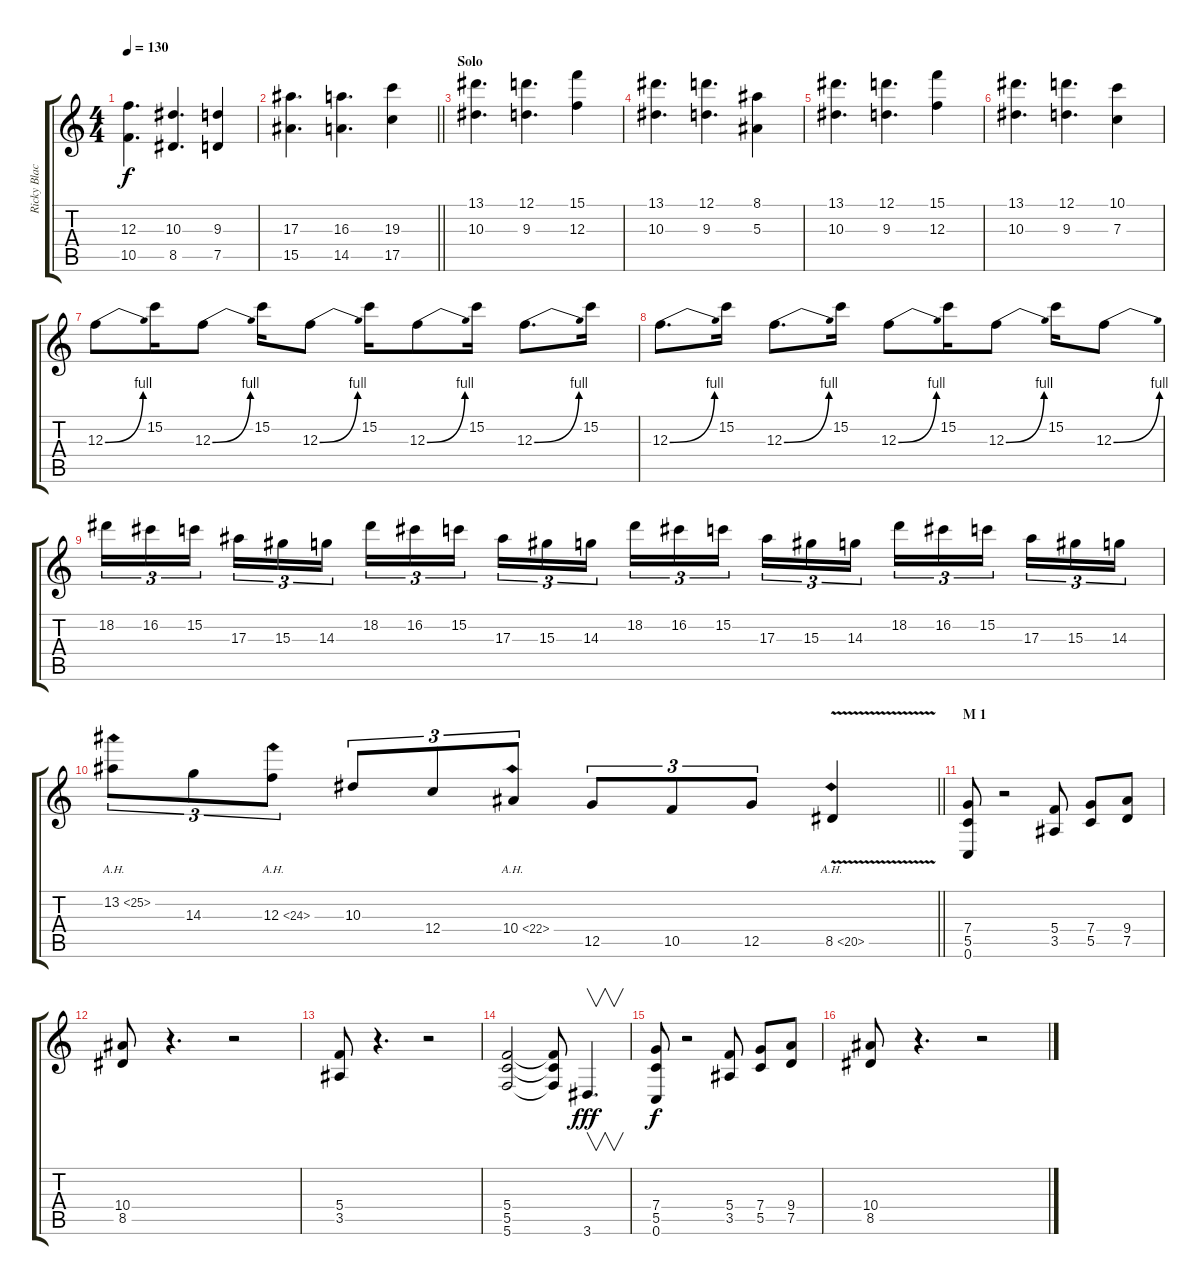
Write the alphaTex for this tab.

\track ("Ricky Black" "Ricky Blac") {instrument overdrivenguitar}
\staff {score tabs}
\tuning (D4 A3 F3 C3 G2 C2) {hide}
\ts (4 4)
\tempo 130
\clef g2
\ks c
(12.3 10.5).4{d dy f} (10.3 8.5).4{d} (9.3 7.5).4 |
\barLineRight lightlight
(17.3 15.5).4{d} (16.3 14.5).4{d} (19.3 17.5).4 |
\section ("" "Solo")
(13.1 10.3).4{d} (12.1 9.3).4{d} (15.1 12.3).4 |
(13.1 10.3).4{d} (12.1 9.3).4{d} (8.1 5.3).4 |
(13.1 10.3).4{d} (12.1 9.3).4{d} (15.1 12.3).4 |
(13.1 10.3).4{d} (12.1 9.3).4{d} (10.1 7.3).4 |
12.3{be (bend 0 0 60 4)}.8{volume 16} 15.2.16 12.3{be (bend 0 0 60 4)}.8 15.2.16 12.3{be (bend 0 0 60 4)}.8 15.2.16 12.3{be (bend 0 0 60 4)}.8 15.2.16 12.3{be (bend 0 0 60 4)}.8{d} 15.2.16 |
12.3{be (bend 0 0 60 4)}.8{d} 15.2.16 12.3{be (bend 0 0 60 4)}.8{d} 15.2.16 12.3{be (bend 0 0 60 4)}.8 15.2.16 12.3{be (bend 0 0 60 4)}.8 15.2.16 12.3{be (bend 0 0 60 4)}.8 |
18.2.16{tu (3 2)} 16.2.16{tu (3 2)} 15.2.16{tu (3 2) beam splitsecondary} 17.3.16{tu (3 2)} 15.3.16{tu (3 2)} 14.3.16{tu (3 2)} 18.2.16{tu (3 2)} 16.2.16{tu (3 2)} 15.2.16{tu (3 2) beam splitsecondary} 17.3.16{tu (3 2)} 15.3.16{tu (3 2)} 14.3.16{tu (3 2)} 18.2.16{tu (3 2)} 16.2.16{tu (3 2)} 15.2.16{tu (3 2) beam splitsecondary} 17.3.16{tu (3 2)} 15.3.16{tu (3 2)} 14.3.16{tu (3 2)} 18.2.16{tu (3 2)} 16.2.16{tu (3 2)} 15.2.16{tu (3 2) beam splitsecondary} 17.3.16{tu (3 2)} 15.3.16{tu (3 2)} 14.3.16{tu (3 2)} |
\barLineRight lightlight
13.2{ah 12}.8{tu (3 2)} 14.3.8{tu (3 2)} 12.3{ah 12}.8{tu (3 2)} 10.3.8{tu (3 2)} 12.4.8{tu (3 2)} 10.4{ah 12}.8{tu (3 2)} 12.5.8{tu (3 2)} 10.5.8{tu (3 2)} 12.5.8{tu (3 2)} 8.5{ah 12 v}.4 |
\section ("" "M 1")
(7.4 5.5 0.6).8 r.2 (5.4 3.5).8 (7.4 5.5).8 (9.4 7.5).8 |
(10.4 8.5).8 r.4{d} r.2 |
(5.4 3.5).8 r.4{d} r.2 |
(5.4 5.5 5.6).2 (5.4{t} 5.5{t} 5.6{t}).8 3.6.4{v d dy fff} |
(7.4 5.5 0.6).8{dy f} r.2 (5.4 3.5).8 (7.4 5.5).8 (9.4 7.5).8 |
(10.4 8.5).8 r.4{d} r.2
